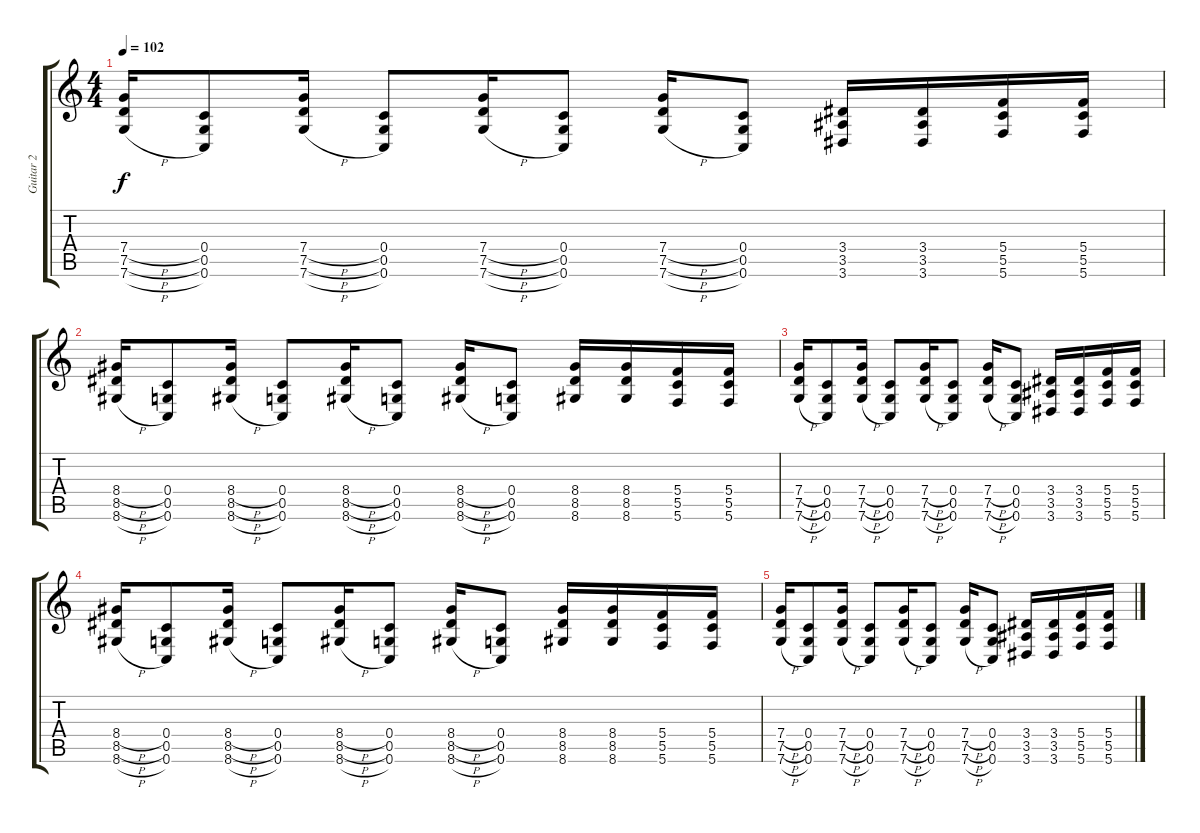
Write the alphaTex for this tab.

\track ("Guitar 2" "Guitar 2") {instrument distortionguitar}
\staff {score tabs}
\tuning (D4 A3 F3 C3 G2 C2) {hide}
\ts (4 4)
\tempo 102
\clef g2
\ks c
(7.4{h} 7.5{h} 7.6{h}).16{dy f} (0.4 0.5 0.6).8 (7.4{h} 7.5{h} 7.6{h}).16 (0.4 0.5 0.6).8 (7.4{h} 7.5{h} 7.6{h}).16 (0.4 0.5 0.6).8 (7.4{h} 7.5{h} 7.6{h}).16 (0.4 0.5 0.6).8 (3.4 3.5 3.6).16 (3.4 3.5 3.6).16 (5.4 5.5 5.6).16 (5.4 5.5 5.6).16 |
(8.4{h} 8.5{h} 8.6{h}).16 (0.4 0.5 0.6).8 (8.4{h} 8.5{h} 8.6{h}).16 (0.4 0.5 0.6).8 (8.4{h} 8.5{h} 8.6{h}).16 (0.4 0.5 0.6).8 (8.4{h} 8.5{h} 8.6{h}).16 (0.4 0.5 0.6).8 (8.4 8.5 8.6).16 (8.4 8.5 8.6).16 (5.4 5.5 5.6).16 (5.4 5.5 5.6).16 |
(7.4{h} 7.5{h} 7.6{h}).16 (0.4 0.5 0.6).8 (7.4{h} 7.5{h} 7.6{h}).16 (0.4 0.5 0.6).8 (7.4{h} 7.5{h} 7.6{h}).16 (0.4 0.5 0.6).8 (7.4{h} 7.5{h} 7.6{h}).16 (0.4 0.5 0.6).8 (3.4 3.5 3.6).16 (3.4 3.5 3.6).16 (5.4 5.5 5.6).16 (5.4 5.5 5.6).16 |
(8.4{h} 8.5{h} 8.6{h}).16{volume 0} (0.4 0.5 0.6).8 (8.4{h} 8.5{h} 8.6{h}).16 (0.4 0.5 0.6).8 (8.4{h} 8.5{h} 8.6{h}).16 (0.4 0.5 0.6).8 (8.4{h} 8.5{h} 8.6{h}).16 (0.4 0.5 0.6).8 (8.4 8.5 8.6).16 (8.4 8.5 8.6).16 (5.4 5.5 5.6).16 (5.4 5.5 5.6).16 |
(7.4{h} 7.5{h} 7.6{h}).16 (0.4 0.5 0.6).8 (7.4{h} 7.5{h} 7.6{h}).16 (0.4 0.5 0.6).8 (7.4{h} 7.5{h} 7.6{h}).16 (0.4 0.5 0.6).8 (7.4{h} 7.5{h} 7.6{h}).16 (0.4 0.5 0.6).8 (3.4 3.5 3.6).16 (3.4 3.5 3.6).16 (5.4 5.5 5.6).16 (5.4 5.5 5.6).16
